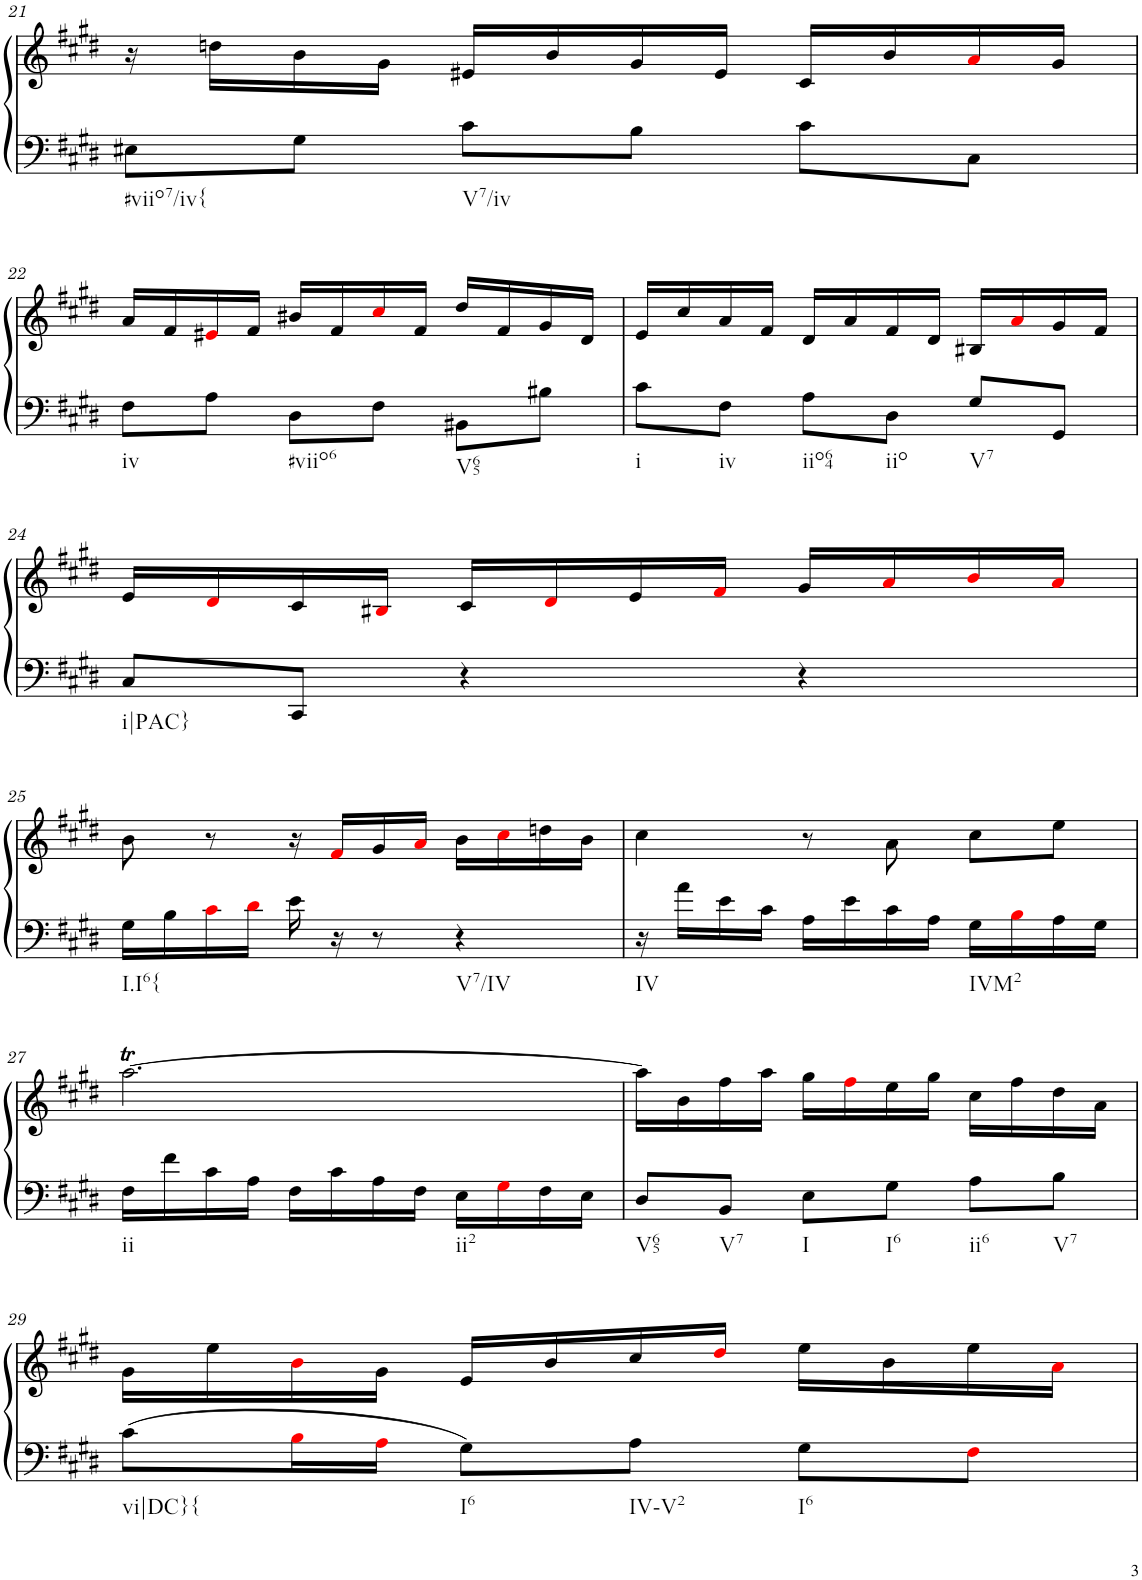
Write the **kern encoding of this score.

**kern	**kern
*part1	*part1
*staff2	*staff1
*I"Klavier linke Hand	*
!!LO:PB:g=z
*clefF4	*clefG2
*k[f#c#g#d#]	*k[f#c#g#d#]
*M3/4	*M3/4
=21	=21
!LO:TX:b:t=#viio7/iv{	!
8E#X\L	16r
.	16ddn\LL
8G#\J	16b\
.	16g#\JJ
!LO:TX:b:t=V7/iv	!
8c#\L	16e#X/LL
.	16b/
8B\J	16g#/
.	16e#/JJ
8c#\L	16c#/LL
.	16b/
8C#\J	16ai/
.	16g#/JJ
!!LO:LB:g=z
=22	=22
!LO:TX:b:t=iv	!
8F#\L	16a/LL
.	16f#/
8A\J	16e#Xi/
.	16f#/JJ
!LO:TX:b:t=#viio6	!
8D#\L	16b#X/LL
.	16f#/
8F#\J	16cc#i/
.	16f#/JJ
!LO:TX:b:t=V65	!
8BB#X\L	16dd#/LL
.	16f#/
8B#X\J	16g#/
.	16d#/JJ
=23	=23
!LO:TX:b:t=i	!
8c#\L	16e/LL
.	16cc#/
!LO:TX:b:t=iv	!
8F#\J	16a/
.	16f#/JJ
!LO:TX:b:t=iio64	!
8A\L	16d#/LL
.	16a/
!LO:TX:b:t=iio	!
8D#\J	16f#/
.	16d#/JJ
!LO:TX:b:t=V7	!
8G#/L	16B#X/LL
.	16ai/
8GG#/J	16g#/
.	16f#/JJ
!!LO:LB:g=z
=24	=24
!LO:TX:b:t=i|PAC}	!
8C#/L	16e/LL
.	16d#i/
8CC#/J	16c#/
.	16B#Xi/JJ
4r	16c#/LL
.	16d#i/
.	16e/
.	16f#i/JJ
4r	16g#/LL
.	16ai/
.	16bi/
.	16ai/JJ
!!LO:LB:g=z
=25	=25
!LO:TX:b:t=I.I6{	!
16G#\LL	8b\
16B\	.
16c#i\	8r
16d#i\JJ	.
16e\	16r
16r	16f#i/LL
8r	16g#/
.	16ai/JJ
!LO:TX:b:t=V7/IV	!
4r	16b\LL
.	16cc#i\
.	16ddn\
.	16b\JJ
=26	=26
!LO:TX:b:t=IV	!
16r	4cc#\
16a\LL	.
16e\	.
16c#\JJ	.
16A\LL	8r
16e\	.
16c#\	8a\
16A\JJ	.
!LO:TX:b:t=IVM2	!
16G#\LL	8cc#\L
16Bi\	.
16A\	8ee\J
16G#\JJ	.
!!LO:LB:g=z
=27	=27
!LO:TX:b:t=ii	!
16F#\LL	[2.aaT\
16f#\	.
16c#\	.
16A\JJ	.
16F#\LL	.
16c#\	.
16A\	.
16F#\JJ	.
!LO:TX:b:t=ii2	!
16E\LL	.
16G#i\	.
16F#\	.
16E\JJ	.
=28	=28
!LO:TX:b:t=V65	!
8D#/L	16aa\LL]
.	16b\
!LO:TX:b:t=V7	!
8BB/J	16ff#\
.	16aa\JJ
!LO:TX:b:t=I	!
8E\L	16gg#\LL
.	16ff#i\
!LO:TX:b:t=I6	!
8G#\J	16ee\
.	16gg#\JJ
!LO:TX:b:t=ii6	!
8A\L	16cc#\LL
.	16ff#\
!LO:TX:b:t=V7	!
8B\J	16dd#\
.	16a\JJ
!!LO:LB:g=z
=29	=29
!LO:TX:b:t=vi|DC}{	!
8c#\L	16g#\LL
.	16ee\
16Bi\L	16bi\
16Ai\JJ	16g#\JJ
!LO:TX:b:t=I6	!
8G#\L	16e/LL
.	16b/
!LO:TX:b:t=IV-V2	!
8A\J	16cc#/
.	16dd#i/JJ
!LO:TX:b:t=I6	!
8G#\L	16ee\LL
.	16b\
8F#i\J	16ee\
.	16ai\JJ
=	=
*-	*-
